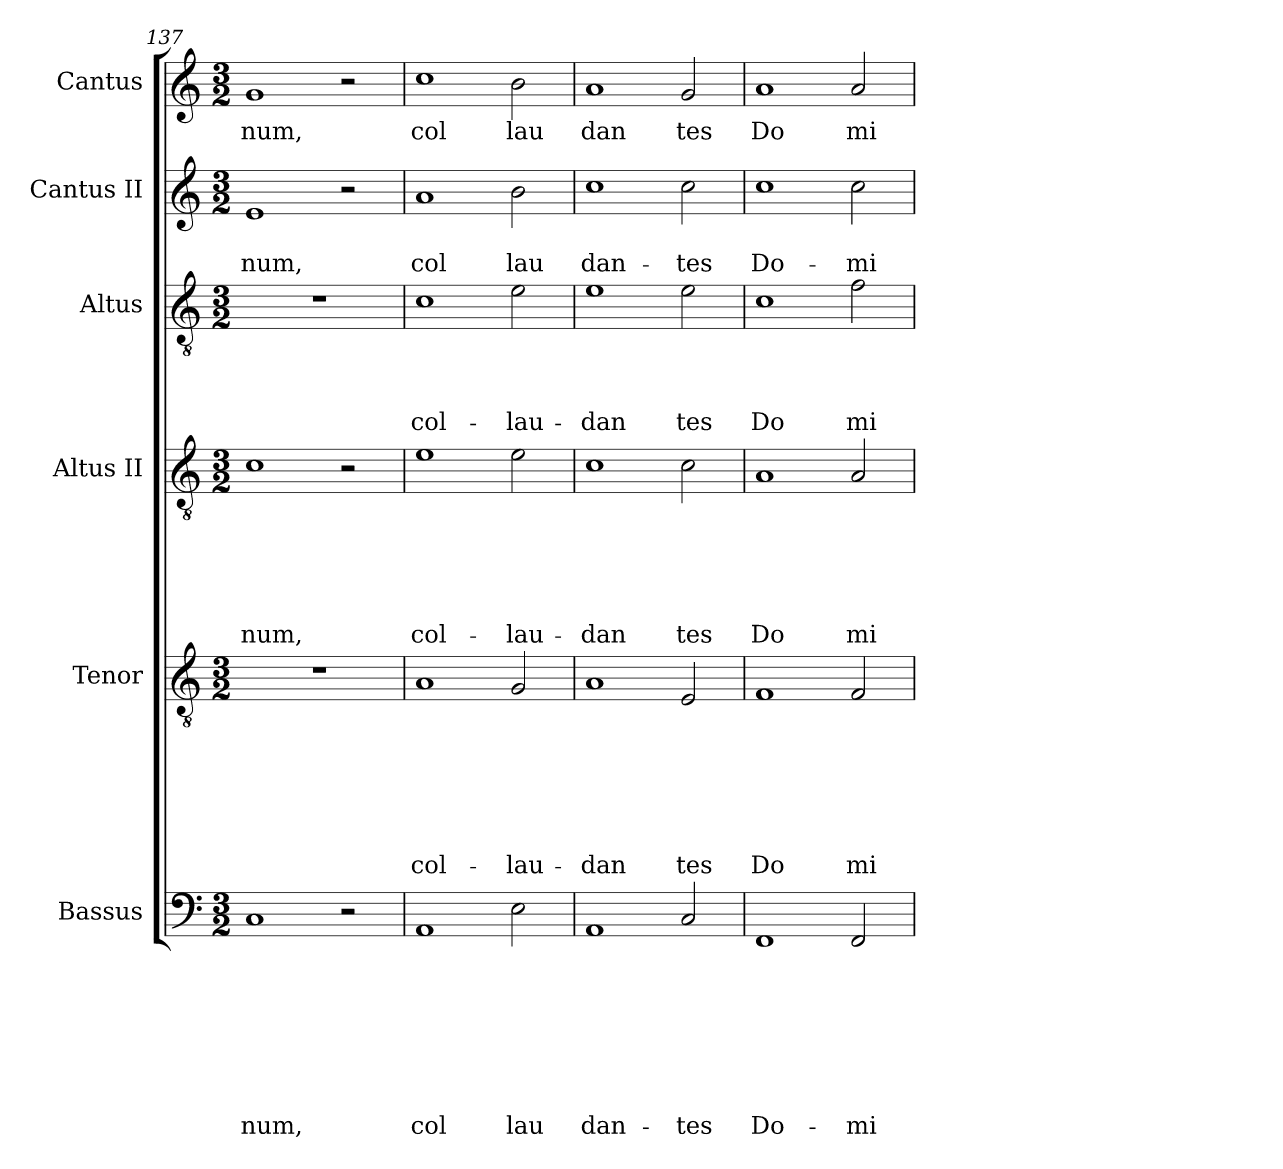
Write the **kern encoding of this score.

**kern	**text	**text	**text	**text	**text	**text	**text	**text	**kern	**text	**text	**text	**text	**text	**text	**text	**kern	**text	**text	**text	**text	**text	**text	**kern	**text	**text	**text	**text	**kern	**text	**text	**kern	**text
*part6	*part6	*part6	*part6	*part6	*part6	*part6	*part6	*part6	*part5	*part5	*part5	*part5	*part5	*part5	*part5	*part5	*part4	*part4	*part4	*part4	*part4	*part4	*part4	*part3	*part3	*part3	*part3	*part3	*part2	*part2	*part2	*part1	*part1
*staff6	*staff6	*staff6	*staff6	*staff6	*staff6	*staff6	*staff6	*staff6	*staff5	*staff5	*staff5	*staff5	*staff5	*staff5	*staff5	*staff5	*staff4	*staff4	*staff4	*staff4	*staff4	*staff4	*staff4	*staff3	*staff3	*staff3	*staff3	*staff3	*staff2	*staff2	*staff2	*staff1	*staff1
*I"Bassus	*	*	*	*	*	*	*	*	*I"Tenor	*	*	*	*	*	*	*	*I"Altus II	*	*	*	*	*	*	*I"Altus	*	*	*	*	*I"Cantus II	*	*	*I"Cantus	*
*I'Bassus	*	*	*	*	*	*	*	*	*I'Tenor	*	*	*	*	*	*	*	*I'Altus II	*	*	*	*	*	*	*	*	*	*	*	*I'Cantus II	*	*	*	*
*clefF4	*	*	*	*	*	*	*	*	*clefGv2	*	*	*	*	*	*	*	*clefGv2	*	*	*	*	*	*	*clefGv2	*	*	*	*	*clefG2	*	*	*clefG2	*
*k[]	*	*	*	*	*	*	*	*	*k[]	*	*	*	*	*	*	*	*k[]	*	*	*	*	*	*	*k[]	*	*	*	*	*k[]	*	*	*k[]	*
*C:	*	*	*	*	*	*	*	*	*C:	*	*	*	*	*	*	*	*C:	*	*	*	*	*	*	*C:	*	*	*	*	*C:	*	*	*C:	*
*M3/2	*	*	*	*	*	*	*	*	*M3/2	*	*	*	*	*	*	*	*M3/2	*	*	*	*	*	*	*M3/2	*	*	*	*	*M3/2	*	*	*M3/2	*
=137	=137	=137	=137	=137	=137	=137	=137	=137	=137	=137	=137	=137	=137	=137	=137	=137	=137	=137	=137	=137	=137	=137	=137	=137	=137	=137	=137	=137	=137	=137	=137	=137	=137
!	!	!	!	!	!	!	!	!LO:LY:b	!LO:N:vis=1	!	!	!	!	!	!	!	!	!	!	!	!	!	!LO:LY:b	!LO:N:vis=1	!	!	!	!	!	!	!LO:LY:b	!	!LO:LY:b
1C	.	.	.	.	.	.	.	num,	1.r	.	.	.	.	.	.	.	1c	.	.	.	.	.	-num,	1.r	.	.	.	.	1e	.	num,	1g	num,
2r	.	.	.	.	.	.	.	.	.	.	.	.	.	.	.	.	2r	.	.	.	.	.	.	.	.	.	.	.	2r	.	.	2r	.
=138	=138	=138	=138	=138	=138	=138	=138	=138	=138	=138	=138	=138	=138	=138	=138	=138	=138	=138	=138	=138	=138	=138	=138	=138	=138	=138	=138	=138	=138	=138	=138	=138	=138
!	!	!	!	!	!	!	!	!LO:LY:b	!	!	!	!	!	!	!	!LO:LY:b	!	!	!	!	!	!	!LO:LY:b	!	!	!	!	!LO:LY:b	!	!	!LO:LY:b	!	!LO:LY:b
1AA	.	.	.	.	.	.	.	col	1A	.	.	.	.	.	.	col-	1e	.	.	.	.	.	col-	1c	.	.	.	col-	1a	.	col	1cc	col
!	!	!	!	!	!	!	!	!LO:LY:b	!	!	!	!	!	!	!	!LO:LY:b	!	!	!	!	!	!	!LO:LY:b	!	!	!	!	!LO:LY:b	!	!	!LO:LY:b	!	!LO:LY:b
2E\	.	.	.	.	.	.	.	lau	2G/	.	.	.	.	.	.	-lau-	2e\	.	.	.	.	.	-lau-	2e\	.	.	.	-lau-	2b\	.	lau	2b\	lau
!!LO:LB:g=z
=139	=139	=139	=139	=139	=139	=139	=139	=139	=139	=139	=139	=139	=139	=139	=139	=139	=139	=139	=139	=139	=139	=139	=139	=139	=139	=139	=139	=139	=139	=139	=139	=139	=139
!	!	!	!	!	!	!	!	!LO:LY:b	!	!	!	!	!	!	!	!LO:LY:b	!	!	!	!	!	!	!LO:LY:b	!	!	!	!	!LO:LY:b	!	!	!LO:LY:b	!	!LO:LY:b
1AA	.	.	.	.	.	.	.	dan-	1A	.	.	.	.	.	.	-dan	1c	.	.	.	.	.	-dan	1e	.	.	.	-dan	1cc	.	dan-	1a	dan
!	!	!	!	!	!	!	!	!LO:LY:b	!	!	!	!	!	!	!	!LO:LY:b	!	!	!	!	!	!	!LO:LY:b	!	!	!	!	!LO:LY:b	!	!	!LO:LY:b	!	!LO:LY:b
2C/	.	.	.	.	.	.	.	-tes	2E/	.	.	.	.	.	.	tes	2c\	.	.	.	.	.	tes	2e\	.	.	.	tes	2cc\	.	-tes	2g/	tes
=140	=140	=140	=140	=140	=140	=140	=140	=140	=140	=140	=140	=140	=140	=140	=140	=140	=140	=140	=140	=140	=140	=140	=140	=140	=140	=140	=140	=140	=140	=140	=140	=140	=140
!	!	!	!	!	!	!	!	!LO:LY:b	!	!	!	!	!	!	!	!LO:LY:b	!	!	!	!	!	!	!LO:LY:b	!	!	!	!	!LO:LY:b	!	!	!LO:LY:b	!	!LO:LY:b
1FF	.	.	.	.	.	.	.	Do-	1F	.	.	.	.	.	.	Do	1A	.	.	.	.	.	Do	1c	.	.	.	Do	1cc	.	Do-	1a	Do
!	!	!	!	!	!	!	!	!LO:LY:b	!	!	!	!	!	!	!	!LO:LY:b	!	!	!	!	!	!	!LO:LY:b	!	!	!	!	!LO:LY:b	!	!	!LO:LY:b	!	!LO:LY:b
2FF/	.	.	.	.	.	.	.	-mi-	2F/	.	.	.	.	.	.	mi	2A/	.	.	.	.	.	mi	2f\	.	.	.	mi	2cc\	.	-mi-	2a/	mi
=	=	=	=	=	=	=	=	=	=	=	=	=	=	=	=	=	=	=	=	=	=	=	=	=	=	=	=	=	=	=	=	=	=
*-	*-	*-	*-	*-	*-	*-	*-	*-	*-	*-	*-	*-	*-	*-	*-	*-	*-	*-	*-	*-	*-	*-	*-	*-	*-	*-	*-	*-	*-	*-	*-	*-	*-
